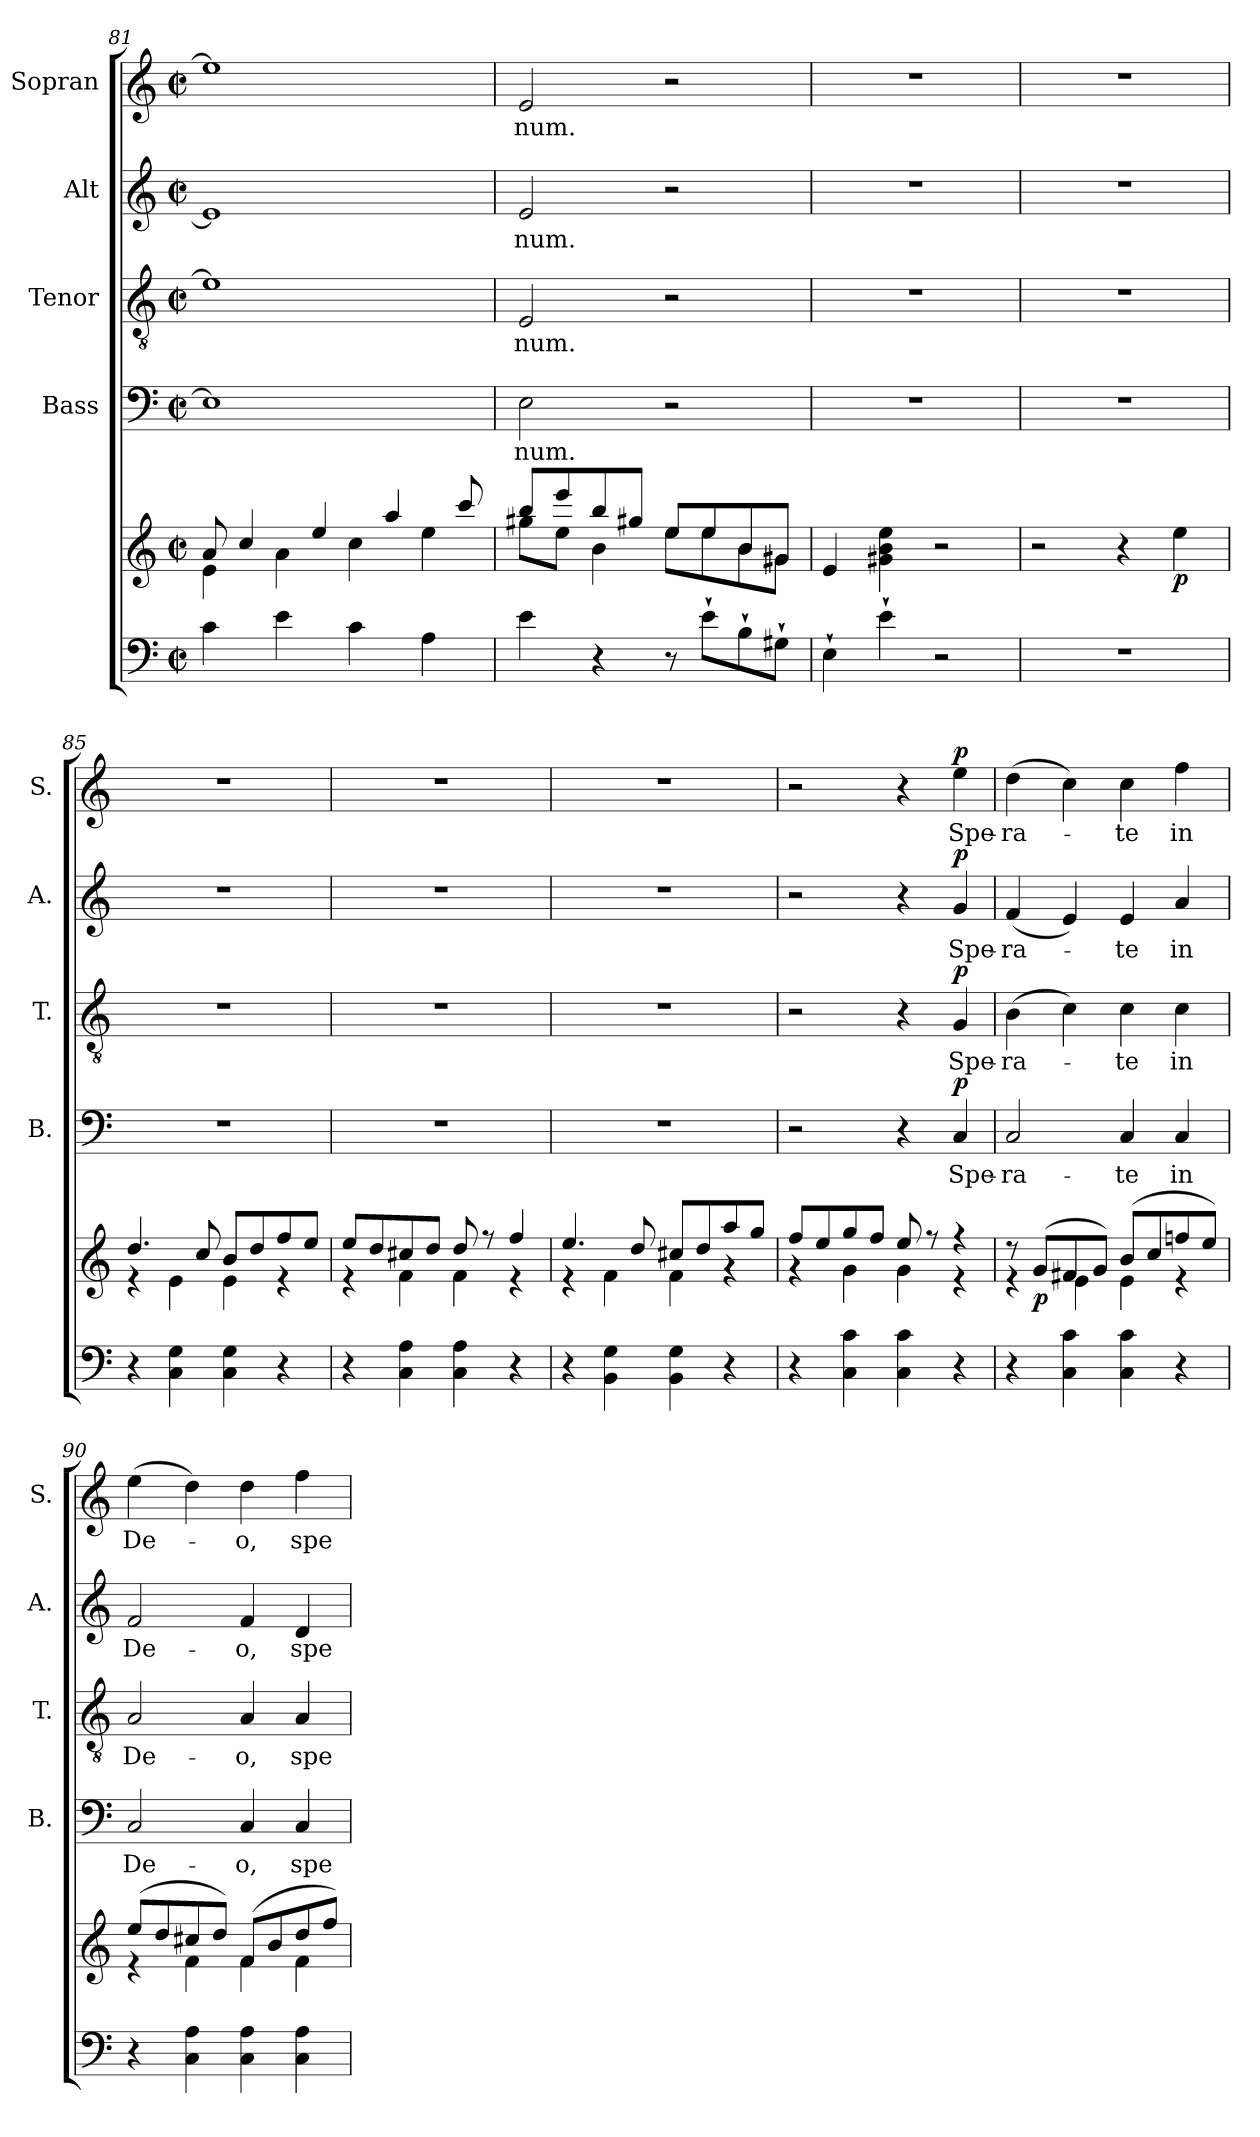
**kern	**kern	**dynam	**kern	**text	**dynam	**kern	**text	**dynam	**kern	**text	**dynam	**kern	**text	**dynam
*part5	*part5	*part5	*part4	*part4	*part4	*part3	*part3	*part3	*part2	*part2	*part2	*part1	*part1	*part1
*staff6	*staff5	*staff5/6	*staff4	*staff4	*staff4	*staff3	*staff3	*staff3	*staff2	*staff2	*staff2	*staff1	*staff1	*staff1
*	*	*	*I"Bass	*	*	*I"Tenor	*	*	*I"Alt	*	*	*I"Sopran	*	*
*	*	*	*I'B.	*	*	*I'T.	*	*	*I'A.	*	*	*I'S.	*	*
*clefF4	*clefG2	*	*clefF4	*	*	*clefGv2	*	*	*clefG2	*	*	*clefG2	*	*
*k[]	*k[]	*	*k[]	*	*	*k[]	*	*	*k[]	*	*	*k[]	*	*
*C:	*C:	*	*C:	*	*	*C:	*	*	*C:	*	*	*C:	*	*
*M2/2	*M2/2	*	*M2/2	*	*	*M2/2	*	*	*M2/2	*	*	*M2/2	*	*
*met(c|)	*met(c|)	*	*met(c|)	*	*	*met(c|)	*	*	*met(c|)	*	*	*met(c|)	*	*
=81	=81	=81	=81	=81	=81	=81	=81	=81	=81	=81	=81	=81	=81	=81
*	*^	*	*	*	*	*	*	*	*	*	*	*	*	*
4c\	8a/	4e\	.	1E]	.	.	1e]	.	.	1e]	.	.	1ee]	.	.
.	4cc/	.	.	.	.	.	.	.	.	.	.	.	.	.	.
4e\	.	4a\	.	.	.	.	.	.	.	.	.	.	.	.	.
.	4ee/	.	.	.	.	.	.	.	.	.	.	.	.	.	.
4c\	.	4cc\	.	.	.	.	.	.	.	.	.	.	.	.	.
.	4aa/	.	.	.	.	.	.	.	.	.	.	.	.	.	.
4A\	.	4ee\	.	.	.	.	.	.	.	.	.	.	.	.	.
.	8ccc/	.	.	.	.	.	.	.	.	.	.	.	.	.	.
=82	=82	=82	=82	=82	=82	=82	=82	=82	=82	=82	=82	=82	=82	=82	=82
!	!	!	!	!	!LO:LY:b	!	!	!LO:LY:b	!	!	!LO:LY:b	!	!	!LO:LY:b	!
4e\	8bb/L	8gg#X\L	.	2E\	-num.	.	2E/	-num.	.	2e/	-num.	.	2e/	-num.	.
.	8eee/	8ee\J	.	.	.	.	.	.	.	.	.	.	.	.	.
4r	8bb/	4b\	.	.	.	.	.	.	.	.	.	.	.	.	.
.	8gg#X/J	.	.	.	.	.	.	.	.	.	.	.	.	.	.
8r	8ee/L	8ee\L	.	2r	.	.	2r	.	.	2r	.	.	2r	.	.
8e`>\L	8ee/	8ee\	.	.	.	.	.	.	.	.	.	.	.	.	.
8B`>\	8b/	8b\	.	.	.	.	.	.	.	.	.	.	.	.	.
8G#X`>\J	8g#X/J	8g#\J	.	.	.	.	.	.	.	.	.	.	.	.	.
*	*v	*v	*	*	*	*	*	*	*	*	*	*	*	*	*
=83	=83	=83	=83	=83	=83	=83	=83	=83	=83	=83	=83	=83	=83	=83
4E`>\	4e/	.	1r	.	.	1r	.	.	1r	.	.	1r	.	.
4e`>\	4g#X\ 4b\ 4ee\	.	.	.	.	.	.	.	.	.	.	.	.	.
2r	2r	.	.	.	.	.	.	.	.	.	.	.	.	.
=84	=84	=84	=84	=84	=84	=84	=84	=84	=84	=84	=84	=84	=84	=84
1r	2r	.	1r	.	.	1r	.	.	1r	.	.	1r	.	.
.	4r	.	.	.	.	.	.	.	.	.	.	.	.	.
!	!	!LO:DY:b	!	!	!	!	!	!	!	!	!	!	!	!
.	4ee\	p	.	.	.	.	.	.	.	.	.	.	.	.
!!LO:PB:g=z
=85	=85	=85	=85	=85	=85	=85	=85	=85	=85	=85	=85	=85	=85	=85
*	*^	*	*	*	*	*	*	*	*	*	*	*	*	*
4r	4.dd/	4re	.	1r	.	.	1r	.	.	1r	.	.	1r	.	.
4C\ 4G\	.	4e\	.	.	.	.	.	.	.	.	.	.	.	.	.
.	8cc/	.	.	.	.	.	.	.	.	.	.	.	.	.	.
4C\ 4G\	8b/L	4e\	.	.	.	.	.	.	.	.	.	.	.	.	.
.	8dd/	.	.	.	.	.	.	.	.	.	.	.	.	.	.
4r	8ff/	4re	.	.	.	.	.	.	.	.	.	.	.	.	.
.	8ee/J	.	.	.	.	.	.	.	.	.	.	.	.	.	.
=86	=86	=86	=86	=86	=86	=86	=86	=86	=86	=86	=86	=86	=86	=86	=86
4r	8ee/L	4re	.	1r	.	.	1r	.	.	1r	.	.	1r	.	.
.	8dd/	.	.	.	.	.	.	.	.	.	.	.	.	.	.
4C\ 4A\	8cc#X/	4f\	.	.	.	.	.	.	.	.	.	.	.	.	.
.	8dd/J	.	.	.	.	.	.	.	.	.	.	.	.	.	.
4C\ 4A\	8dd/	4f\	.	.	.	.	.	.	.	.	.	.	.	.	.
.	8ree	.	.	.	.	.	.	.	.	.	.	.	.	.	.
4r	4ff/	4re	.	.	.	.	.	.	.	.	.	.	.	.	.
=87	=87	=87	=87	=87	=87	=87	=87	=87	=87	=87	=87	=87	=87	=87	=87
4r	4.ee/	4re	.	1r	.	.	1r	.	.	1r	.	.	1r	.	.
4BB\ 4G\	.	4f\	.	.	.	.	.	.	.	.	.	.	.	.	.
.	8dd/	.	.	.	.	.	.	.	.	.	.	.	.	.	.
4BB\ 4G\	8cc#X/L	4f\	.	.	.	.	.	.	.	.	.	.	.	.	.
.	8dd/	.	.	.	.	.	.	.	.	.	.	.	.	.	.
4r	8aa/	4rf	.	.	.	.	.	.	.	.	.	.	.	.	.
.	8gg/J	.	.	.	.	.	.	.	.	.	.	.	.	.	.
=88	=88	=88	=88	=88	=88	=88	=88	=88	=88	=88	=88	=88	=88	=88	=88
4r	8ff/L	4rf	.	2r	.	.	2r	.	.	2r	.	.	2r	.	.
.	8ee/	.	.	.	.	.	.	.	.	.	.	.	.	.	.
4C\ 4c\	8gg/	4g\	.	.	.	.	.	.	.	.	.	.	.	.	.
.	8ff/J	.	.	.	.	.	.	.	.	.	.	.	.	.	.
4C\ 4c\	8ee/	4g\	.	4r	.	.	4r	.	.	4r	.	.	4r	.	.
.	8rff	.	.	.	.	.	.	.	.	.	.	.	.	.	.
!	!	!	!	!	!LO:LY:b	!LO:DY:a	!	!LO:LY:b	!LO:DY:a	!	!LO:LY:b	!LO:DY:a	!	!LO:LY:b	!LO:DY:a
4r	4r	4r	.	4C/	Spe-	p	4G/	Spe-	p	4g/	Spe-	p	4ee\	Spe-	p
=89	=89	=89	=89	=89	=89	=89	=89	=89	=89	=89	=89	=89	=89	=89	=89
!	!	!	!	!	!LO:LY:b	!	!	!LO:LY:b	!	!	!LO:LY:b	!	!	!LO:LY:b	!
4r	8rcc	4rd	.	2C/	-ra-	.	(>4B\	-ra-	.	(<4f/	-ra-	.	(>4dd\	-ra-	.
!	!	!	!LO:DY:b	!	!	!	!	!	!	!	!	!	!	!	!
.	(>8g/L	.	p	.	.	.	.	.	.	.	.	.	.	.	.
4C\ 4c\	8f#X/	4e\	.	.	.	.	4c\)	.	.	4e/)	.	.	4cc\)	.	.
.	8g/J)	.	.	.	.	.	.	.	.	.	.	.	.	.	.
!	!	!	!	!	!LO:LY:b	!	!	!LO:LY:b	!	!	!LO:LY:b	!	!	!LO:LY:b	!
4C\ 4c\	(>8b/L	4e\	.	4C/	-te	.	4c\	-te	.	4e/	-te	.	4cc\	-te	.
.	8cc/	.	.	.	.	.	.	.	.	.	.	.	.	.	.
!	!	!	!	!	!LO:LY:b	!	!	!LO:LY:b	!	!	!LO:LY:b	!	!	!LO:LY:b	!
4r	8ffn/	4rd	.	4C/	in	.	4c\	in	.	4a/	in	.	4ff\	in	.
.	8ee/J)	.	.	.	.	.	.	.	.	.	.	.	.	.	.
!!LO:LB:g=z
=90	=90	=90	=90	=90	=90	=90	=90	=90	=90	=90	=90	=90	=90	=90	=90
!	!	!	!	!	!LO:LY:b	!	!	!LO:LY:b	!	!	!LO:LY:b	!	!	!LO:LY:b	!
4r	(>8ee/L	4re	.	2C/	De-	.	2A/	De-	.	2f/	De-	.	(>4ee\	De-	.
.	8dd/	.	.	.	.	.	.	.	.	.	.	.	.	.	.
4C\ 4A\	8cc#X/	4f\	.	.	.	.	.	.	.	.	.	.	4dd\)	.	.
.	8dd/J)	.	.	.	.	.	.	.	.	.	.	.	.	.	.
!	!	!	!	!	!LO:LY:b	!	!	!LO:LY:b	!	!	!LO:LY:b	!	!	!LO:LY:b	!
4C\ 4A\	(>8f/L	4f\	.	4C/	-o,	.	4A/	-o,	.	4f/	-o,	.	4dd\	-o,	.
.	8b/	.	.	.	.	.	.	.	.	.	.	.	.	.	.
!	!	!	!	!	!LO:LY:b	!	!	!LO:LY:b	!	!	!LO:LY:b	!	!	!LO:LY:b	!
4C\ 4A\	8dd/	4f\	.	4C/	spe-	.	4A/	spe-	.	4d/	spe-	.	4ff\	spe-	.
.	8ff/J)	.	.	.	.	.	.	.	.	.	.	.	.	.	.
*	*v	*v	*	*	*	*	*	*	*	*	*	*	*	*	*
=	=	=	=	=	=	=	=	=	=	=	=	=	=	=
*-	*-	*-	*-	*-	*-	*-	*-	*-	*-	*-	*-	*-	*-	*-
